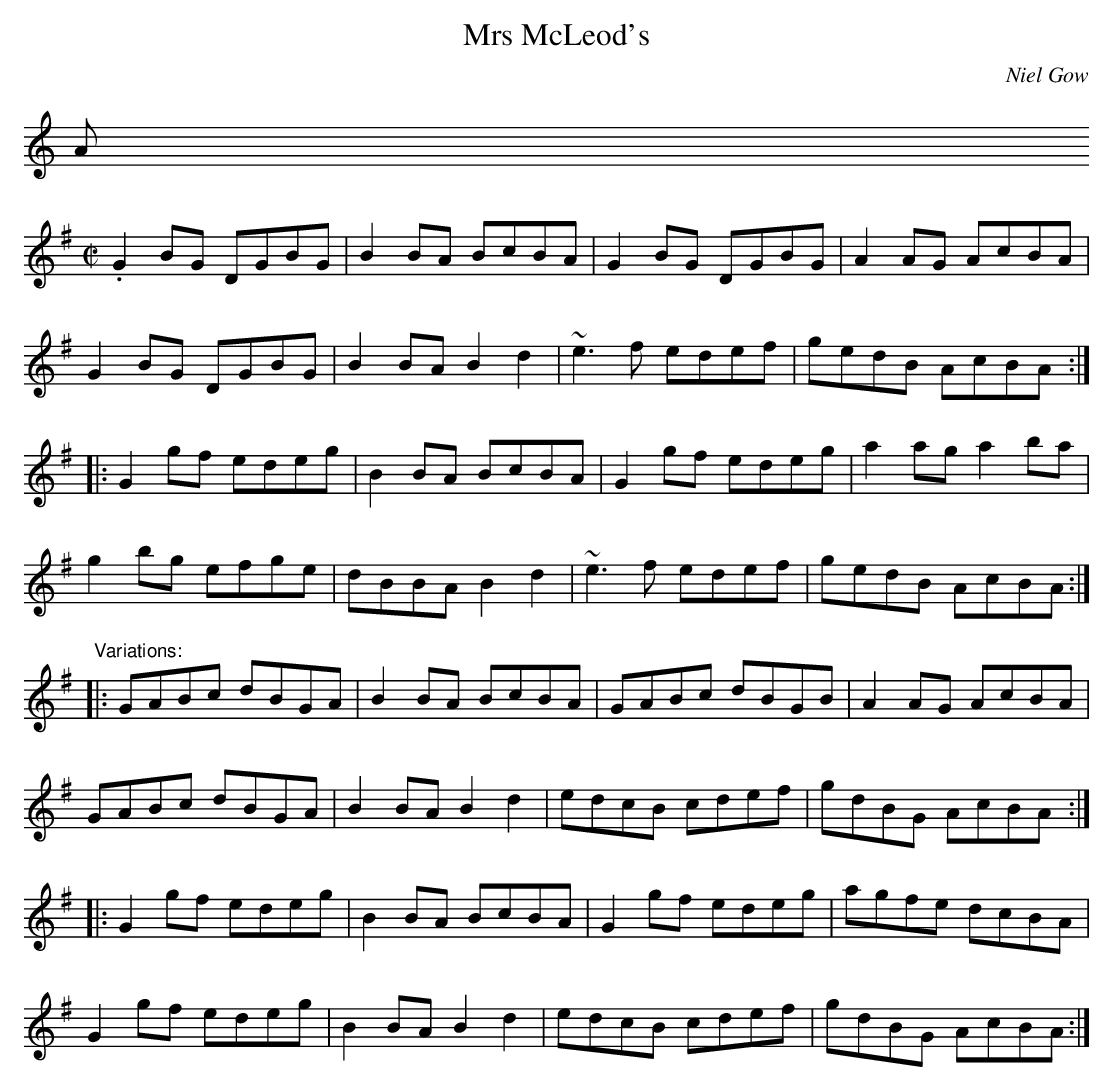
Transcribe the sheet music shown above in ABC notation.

X:1
T:Mrs McLeod's
C:Niel Gow
K:C
is in A.
M:C|
K:G
G2BG DGBG|B2BA BcBA|G2BG DGBG|A2AG AcBA|
G2BG DGBG|B2BA B2d2|~e3f edef|gedB AcBA:|
|:G2gf edeg|B2BA BcBA|G2gf edeg|a2ag a2ba|
g2bg efge|dBBA B2d2|~e3f edef|gedB AcBA:|
"Variations:"
|:GABc dBGA|B2BA BcBA|GABc dBGB|A2AG AcBA|
GABc dBGA|B2BA B2d2|edcB cdef|gdBG AcBA:|
|:G2gf edeg|B2BA BcBA|G2gf edeg|agfe dcBA|
G2gf edeg|B2BA B2d2|edcB cdef|gdBG AcBA:|
